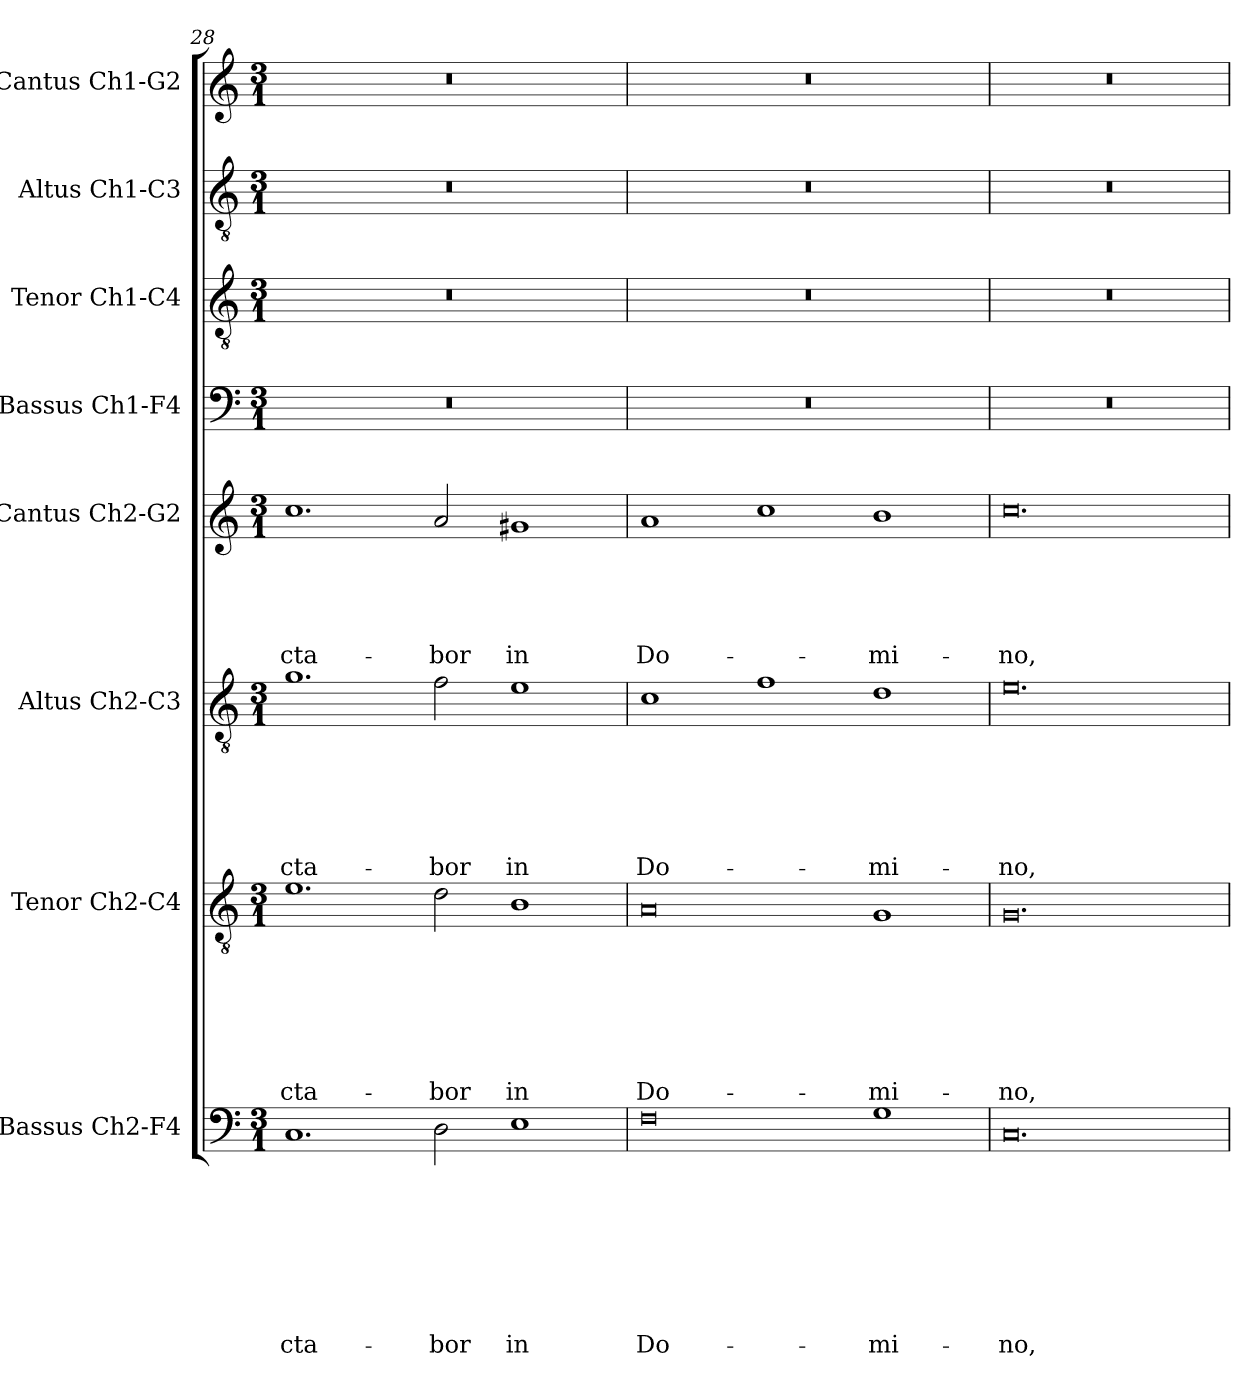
**kern	**text	**text	**text	**text	**text	**text	**text	**text	**kern	**text	**text	**text	**text	**text	**text	**text	**kern	**text	**text	**text	**text	**text	**text	**kern	**text	**text	**text	**text	**text	**kern	**kern	**kern	**kern
*part8	*part8	*part8	*part8	*part8	*part8	*part8	*part8	*part8	*part7	*part7	*part7	*part7	*part7	*part7	*part7	*part7	*part6	*part6	*part6	*part6	*part6	*part6	*part6	*part5	*part5	*part5	*part5	*part5	*part5	*part4	*part3	*part2	*part1
*staff8	*staff8	*staff8	*staff8	*staff8	*staff8	*staff8	*staff8	*staff8	*staff7	*staff7	*staff7	*staff7	*staff7	*staff7	*staff7	*staff7	*staff6	*staff6	*staff6	*staff6	*staff6	*staff6	*staff6	*staff5	*staff5	*staff5	*staff5	*staff5	*staff5	*staff4	*staff3	*staff2	*staff1
*I"Bassus Ch2-F4	*	*	*	*	*	*	*	*	*I"Tenor Ch2-C4	*	*	*	*	*	*	*	*I"Altus Ch2-C3	*	*	*	*	*	*	*I"Cantus Ch2-G2	*	*	*	*	*	*I"Bassus Ch1-F4	*I"Tenor Ch1-C4	*I"Altus Ch1-C3	*I"Cantus Ch1-G2
*I'B2	*	*	*	*	*	*	*	*	*I'T2	*	*	*	*	*	*	*	*I'A2	*	*	*	*	*	*	*I'C2	*	*	*	*	*	*I'B	*I'T	*I'A	*I'C
*clefF4	*	*	*	*	*	*	*	*	*clefGv2	*	*	*	*	*	*	*	*clefGv2	*	*	*	*	*	*	*clefG2	*	*	*	*	*	*clefF4	*clefGv2	*clefGv2	*clefG2
*k[]	*	*	*	*	*	*	*	*	*k[]	*	*	*	*	*	*	*	*k[]	*	*	*	*	*	*	*k[]	*	*	*	*	*	*k[]	*k[]	*k[]	*k[]
*C:	*	*	*	*	*	*	*	*	*C:	*	*	*	*	*	*	*	*C:	*	*	*	*	*	*	*C:	*	*	*	*	*	*C:	*C:	*C:	*C:
*M3/1	*	*	*	*	*	*	*	*	*M3/1	*	*	*	*	*	*	*	*M3/1	*	*	*	*	*	*	*M3/1	*	*	*	*	*	*M3/1	*M3/1	*M3/1	*M3/1
=28	=28	=28	=28	=28	=28	=28	=28	=28	=28	=28	=28	=28	=28	=28	=28	=28	=28	=28	=28	=28	=28	=28	=28	=28	=28	=28	=28	=28	=28	=28	=28	=28	=28
!	!	!	!	!	!	!	!	!LO:LY:b	!	!	!	!	!	!	!	!LO:LY:b	!	!	!	!	!	!	!LO:LY:b	!	!	!	!	!	!LO:LY:b	!	!	!	!
1.C	.	.	.	.	.	.	.	-cta-	1.e	.	.	.	.	.	.	-cta-	1.g	.	.	.	.	.	-cta-	1.cc	.	.	.	.	-cta-	0.r	0.r	0.r	0.r
!	!	!	!	!	!	!	!	!LO:LY:b	!	!	!	!	!	!	!	!LO:LY:b	!	!	!	!	!	!	!LO:LY:b	!	!	!	!	!	!LO:LY:b	!	!	!	!
2D\	.	.	.	.	.	.	.	-bor	2d\	.	.	.	.	.	.	-bor	2f\	.	.	.	.	.	-bor	2a/	.	.	.	.	-bor	.	.	.	.
!	!	!	!	!	!	!	!	!LO:LY:b	!	!	!	!	!	!	!	!LO:LY:b	!	!	!	!	!	!	!LO:LY:b	!	!	!	!	!	!LO:LY:b	!	!	!	!
1E	.	.	.	.	.	.	.	in	1B	.	.	.	.	.	.	in	1e	.	.	.	.	.	in	1g#X	.	.	.	.	in	.	.	.	.
=29	=29	=29	=29	=29	=29	=29	=29	=29	=29	=29	=29	=29	=29	=29	=29	=29	=29	=29	=29	=29	=29	=29	=29	=29	=29	=29	=29	=29	=29	=29	=29	=29	=29
!	!	!	!	!	!	!	!	!LO:LY:b	!	!	!	!	!	!	!	!LO:LY:b	!	!	!	!	!	!	!LO:LY:b	!	!	!	!	!	!LO:LY:b	!	!	!	!
0F	.	.	.	.	.	.	.	Do-	0A	.	.	.	.	.	.	Do-	1c	.	.	.	.	.	Do-	1a	.	.	.	.	Do-	0.r	0.r	0.r	0.r
.	.	.	.	.	.	.	.	.	.	.	.	.	.	.	.	.	1f	.	.	.	.	.	.	1cc	.	.	.	.	.	.	.	.	.
!	!	!	!	!	!	!	!	!LO:LY:b	!	!	!	!	!	!	!	!LO:LY:b	!	!	!	!	!	!	!LO:LY:b	!	!	!	!	!	!LO:LY:b	!	!	!	!
1G	.	.	.	.	.	.	.	-mi-	1G	.	.	.	.	.	.	-mi-	1d	.	.	.	.	.	-mi-	1b	.	.	.	.	-mi-	.	.	.	.
=30	=30	=30	=30	=30	=30	=30	=30	=30	=30	=30	=30	=30	=30	=30	=30	=30	=30	=30	=30	=30	=30	=30	=30	=30	=30	=30	=30	=30	=30	=30	=30	=30	=30
!	!	!	!	!	!	!	!	!LO:LY:b	!	!	!	!	!	!	!	!LO:LY:b	!	!	!	!	!	!	!LO:LY:b	!	!	!	!	!	!LO:LY:b	!	!	!	!
0.C	.	.	.	.	.	.	.	-no,	0.G	.	.	.	.	.	.	-no,	0.e	.	.	.	.	.	-no,	0.cc	.	.	.	.	-no,	0.r	0.r	0.r	0.r
=	=	=	=	=	=	=	=	=	=	=	=	=	=	=	=	=	=	=	=	=	=	=	=	=	=	=	=	=	=	=	=	=	=
*-	*-	*-	*-	*-	*-	*-	*-	*-	*-	*-	*-	*-	*-	*-	*-	*-	*-	*-	*-	*-	*-	*-	*-	*-	*-	*-	*-	*-	*-	*-	*-	*-	*-
